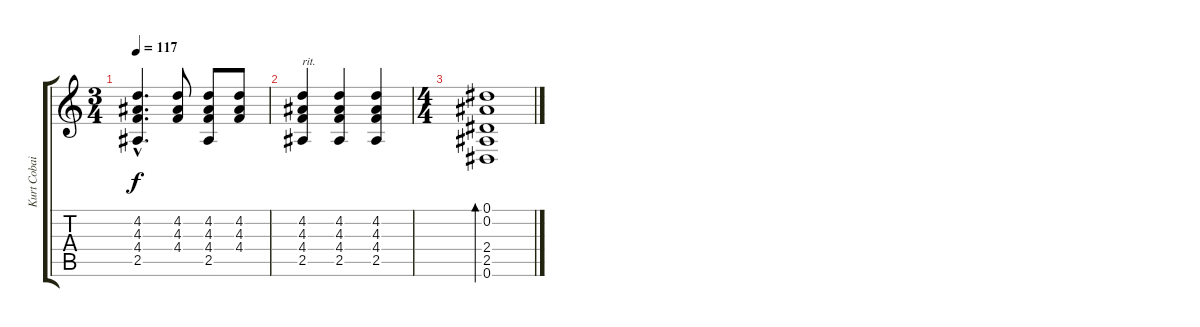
\track ("Kurt Cobain" "Kurt Cobai") {instrument acousticguitarsteel}
\staff {score tabs}
\tuning (Eb4 Bb3 Gb3 Db3 Ab2 Eb2) {hide}
\ts (3 4)
\tempo 117
\clef g2
\ks c
(4.2{hac} 4.3{hac} 4.4{hac} 2.5{hac}).4{d dy f} (4.2 4.3 4.4).8 (4.2 4.3 4.4 2.5).8 (4.2 4.3 4.4).8 |
(4.2 4.3 4.4 2.5).4{txt "rit."} (4.2 4.3 4.4 2.5).4 (4.2 4.3 4.4 2.5).4 |
\ts (4 4)
(0.1 0.2 2.4 2.5 0.6).1{bd 480}
